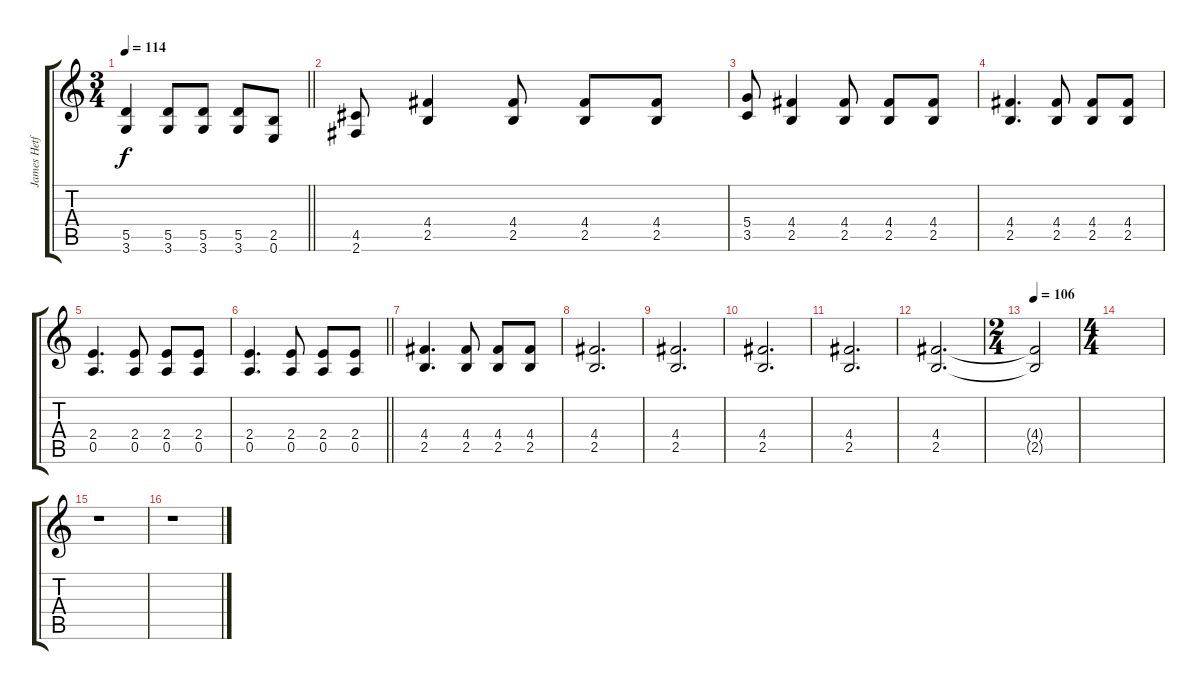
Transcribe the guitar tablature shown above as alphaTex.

\track ("James Hetfield" "James Hetf") {instrument distortionguitar}
\staff {score tabs}
\tuning (E4 B3 G3 D3 A2 E2) {hide}
\ts (3 4)
\tempo 114
\clef g2
\barLineRight lightlight
\ks c
(5.5 3.6).4{dy f} (5.5 3.6).8 (5.5 3.6).8 (5.5 3.6).8 (2.5 0.6).8 |
(4.5 2.6).8 (4.4 2.5).4 (4.4 2.5).8 (4.4 2.5).8 (4.4 2.5).8 |
(5.4 3.5).8 (4.4 2.5).4 (4.4 2.5).8 (4.4 2.5).8 (4.4 2.5).8 |
(4.4 2.5).4{d} (4.4 2.5).8 (4.4 2.5).8 (4.4 2.5).8 |
(2.4 0.5).4{d} (2.4 0.5).8 (2.4 0.5).8 (2.4 0.5).8 |
\barLineRight lightlight
(2.4 0.5).4{d} (2.4 0.5).8 (2.4 0.5).8 (2.4 0.5).8 |
(4.4 2.5).4{d} (4.4 2.5).8 (4.4 2.5).8 (4.4 2.5).8 |
(4.4 2.5).2{d} |
(4.4 2.5).2{d} |
(4.4 2.5).2{d} |
(4.4 2.5).2{d} |
(4.4 2.5).2{d} |
\ts (2 4)
\tempo 106
(4.4{t} 2.5{t}).2 |
\ts (4 4)
|
r.1 |
r.1
